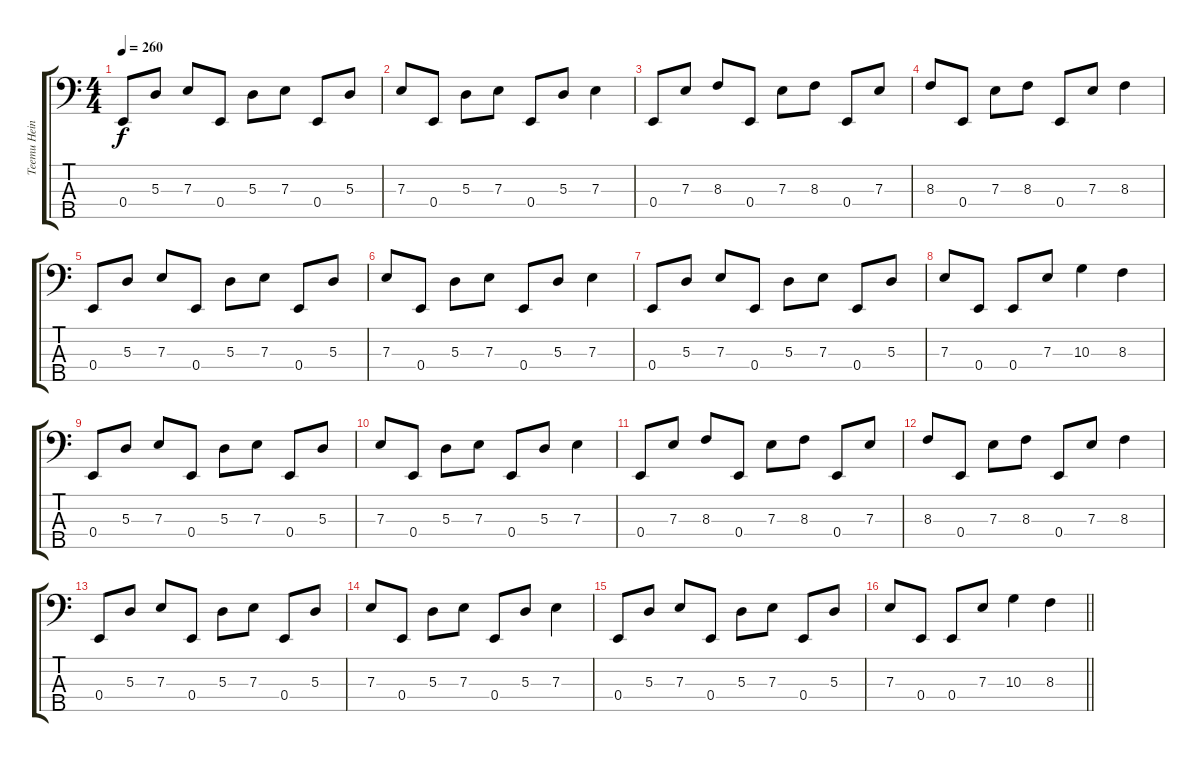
\track ("Teemu Heinola (bass)" "Teemu Hein") {instrument electricbasspick}
\staff {score tabs}
\tuning (G2 D2 A1 E1 B0) {hide}
\ts (4 4)
\tempo 260
\clef f4
\ks aminor
0.4.8{dy f} 5.3.8 7.3.8 0.4.8 5.3.8 7.3.8 0.4.8 5.3.8 |
7.3.8 0.4.8 5.3.8 7.3.8 0.4.8 5.3.8 7.3.4 |
0.4.8 7.3.8 8.3.8 0.4.8 7.3.8 8.3.8 0.4.8 7.3.8 |
8.3.8 0.4.8 7.3.8 8.3.8 0.4.8 7.3.8 8.3.4 |
0.4.8 5.3.8 7.3.8 0.4.8 5.3.8 7.3.8 0.4.8 5.3.8 |
7.3.8 0.4.8 5.3.8 7.3.8 0.4.8 5.3.8 7.3.4 |
0.4.8 5.3.8 7.3.8 0.4.8 5.3.8 7.3.8 0.4.8 5.3.8 |
7.3.8 0.4.8 0.4.8 7.3.8 10.3.4 8.3.4 |
0.4.8 5.3.8 7.3.8 0.4.8 5.3.8 7.3.8 0.4.8 5.3.8 |
7.3.8 0.4.8 5.3.8 7.3.8 0.4.8 5.3.8 7.3.4 |
0.4.8 7.3.8 8.3.8 0.4.8 7.3.8 8.3.8 0.4.8 7.3.8 |
8.3.8 0.4.8 7.3.8 8.3.8 0.4.8 7.3.8 8.3.4 |
0.4.8 5.3.8 7.3.8 0.4.8 5.3.8 7.3.8 0.4.8 5.3.8 |
7.3.8 0.4.8 5.3.8 7.3.8 0.4.8 5.3.8 7.3.4 |
0.4.8 5.3.8 7.3.8 0.4.8 5.3.8 7.3.8 0.4.8 5.3.8 |
\barLineRight lightlight
7.3.8 0.4.8 0.4.8 7.3.8 10.3.4 8.3.4
